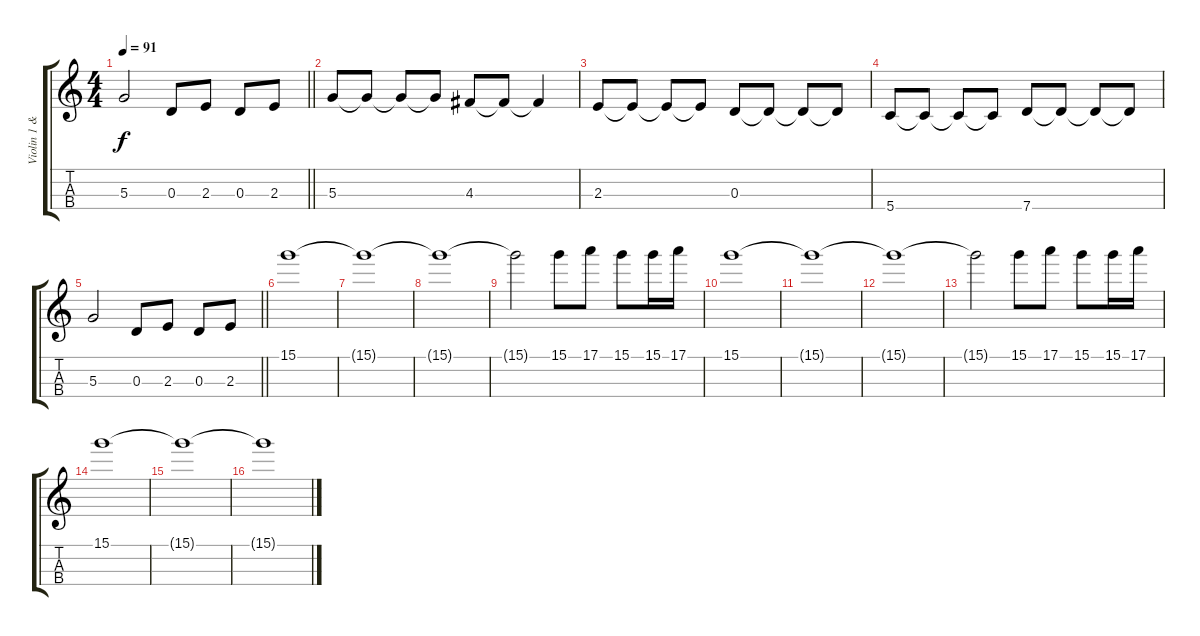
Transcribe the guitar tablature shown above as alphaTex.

\track ("Violin 1 & 2" "Violin 1 &") {instrument stringensemble1}
\staff {score tabs}
\tuning (E5 A4 D4 G3) {hide}
\ts (4 4)
\tempo 91
\clef g2
\barLineRight lightlight
\ks c
5.3.2{dy f} 0.3.8 2.3.8 0.3.8 2.3.8 |
5.3.8 5.3{t}.8 5.3{t}.8 5.3{t}.8 4.3.8 4.3{t}.8 4.3{t}.4 |
2.3.8 2.3{t}.8 2.3{t}.8 2.3{t}.8 0.3.8 0.3{t}.8 0.3{t}.8 0.3{t}.8 |
5.4.8 5.4{t}.8 5.4{t}.8 5.4{t}.8 7.4.8 7.4{t}.8 7.4{t}.8 7.4{t}.8 |
\barLineRight lightlight
5.3.2 0.3.8 2.3.8 0.3.8 2.3.8 |
15.1.1 |
15.1{t}.1 |
15.1{t}.1 |
15.1{t}.2 15.1.8 17.1.8 15.1.8 15.1.16 17.1.16 |
15.1.1 |
15.1{t}.1 |
15.1{t}.1 |
15.1{t}.2 15.1.8 17.1.8 15.1.8 15.1.16 17.1.16 |
15.1.1 |
15.1{t}.1 |
15.1{t}.1
